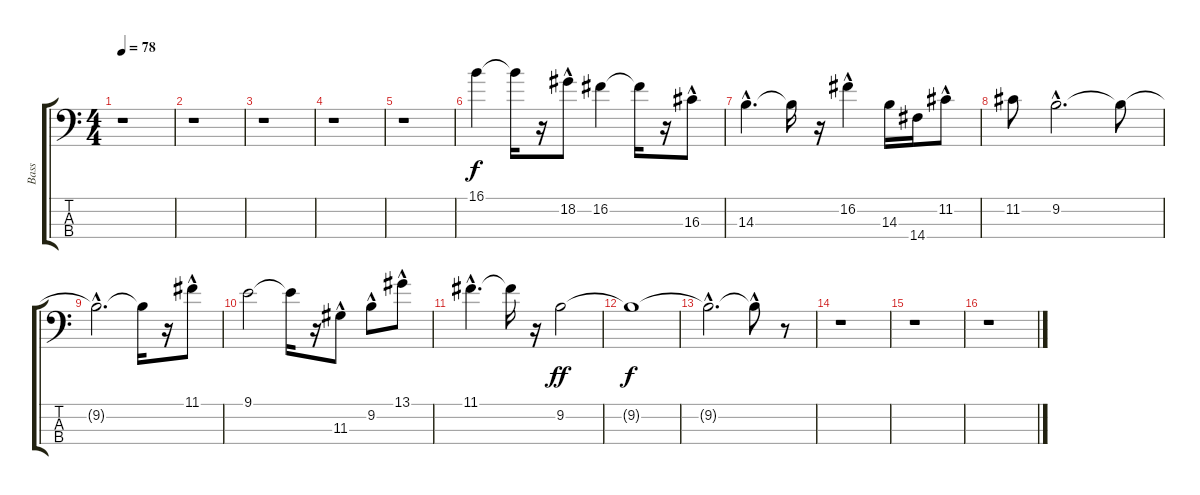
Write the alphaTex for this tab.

\track ("Bass" "Bass") {instrument fretlessbass}
\staff {score tabs}
\tuning (G2 D2 A1 E1) {hide}
\ts (4 4)
\tempo 78
\clef f4
\ks c
r.1{dy f instrument fretlessbass} |
r.1 |
r.1 |
r.1 |
r.1 |
16.1.4 16.1{t}.16 r.16 18.2{hac}.8 16.2.4 16.2{t}.16 r.16 16.3{hac}.8 |
14.3{hac}.4{d} 14.3{t}.16 r.16 16.2{hac}.4 14.3.16 14.4.16 11.2{hac}.8 |
11.2.8 9.2{hac}.2{d} 9.2{t}.8 |
9.2{hac t}.2{d} 9.2{t}.16 r.16 11.1{hac}.8 |
9.1.2 9.1{t}.16 r.16 11.3{hac}.8 9.2{hac}.8 13.1{hac}.8 |
11.1{hac}.4{d} 11.1{t}.16 r.16 9.2.2{dy ff} |
9.2{t}.1{dy f} |
9.2{hac t}.2{d} 9.2{hac t}.8 r.8 |
r.1 |
r.1 |
r.1
